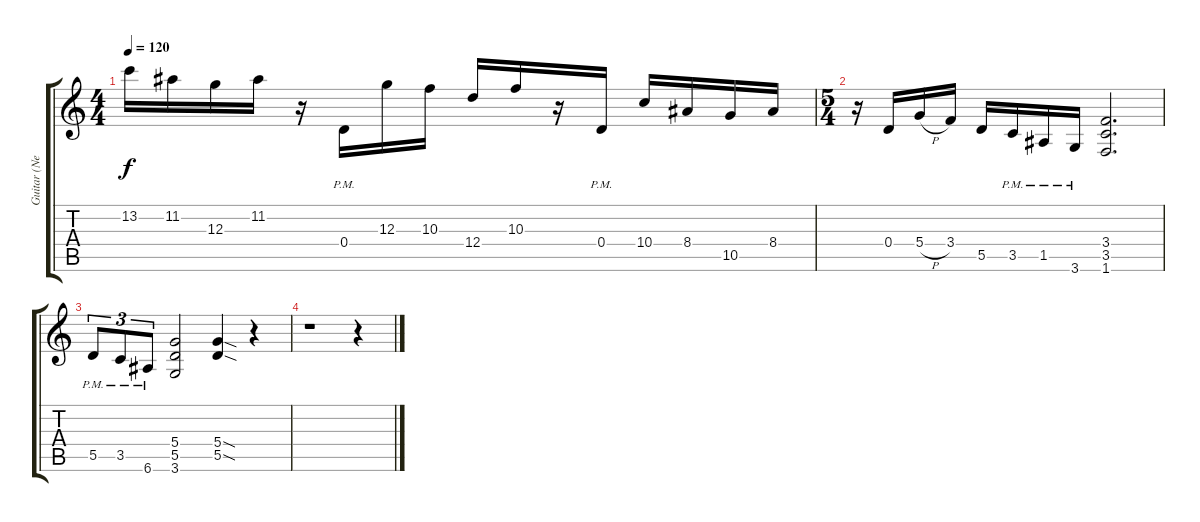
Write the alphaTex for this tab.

\track ("Guitar (Nelson)" "Guitar (Ne") {instrument overdrivenguitar}
\staff {score tabs}
\tuning (E4 B3 G3 D3 A2 E2) {hide}
\ts (4 4)
\tempo 120
\clef g2
\ks c
13.2.16{dy f} 11.2.16 12.3.16 11.2.16 r.16 0.4{pm}.16 12.3.16 10.3.16 12.4.16 10.3.16 r.16 0.4{pm}.16 10.4.16 8.4.16 10.5.16 8.4.16 |
\ts (5 4)
r.16 0.4.16 5.4{h}.16 3.4.16 5.5.16 3.5{pm}.16 1.5{pm}.16 3.6{pm}.16 (3.4 3.5 1.6).2{d} |
5.5{pm}.8{tu (3 2)} 3.5{pm}.8{tu (3 2)} 6.6{pm}.8{tu (3 2)} (5.4 5.5 3.6).2 (5.4{sod} 5.5{sod}).4 r.4 |
r.1 r.4
